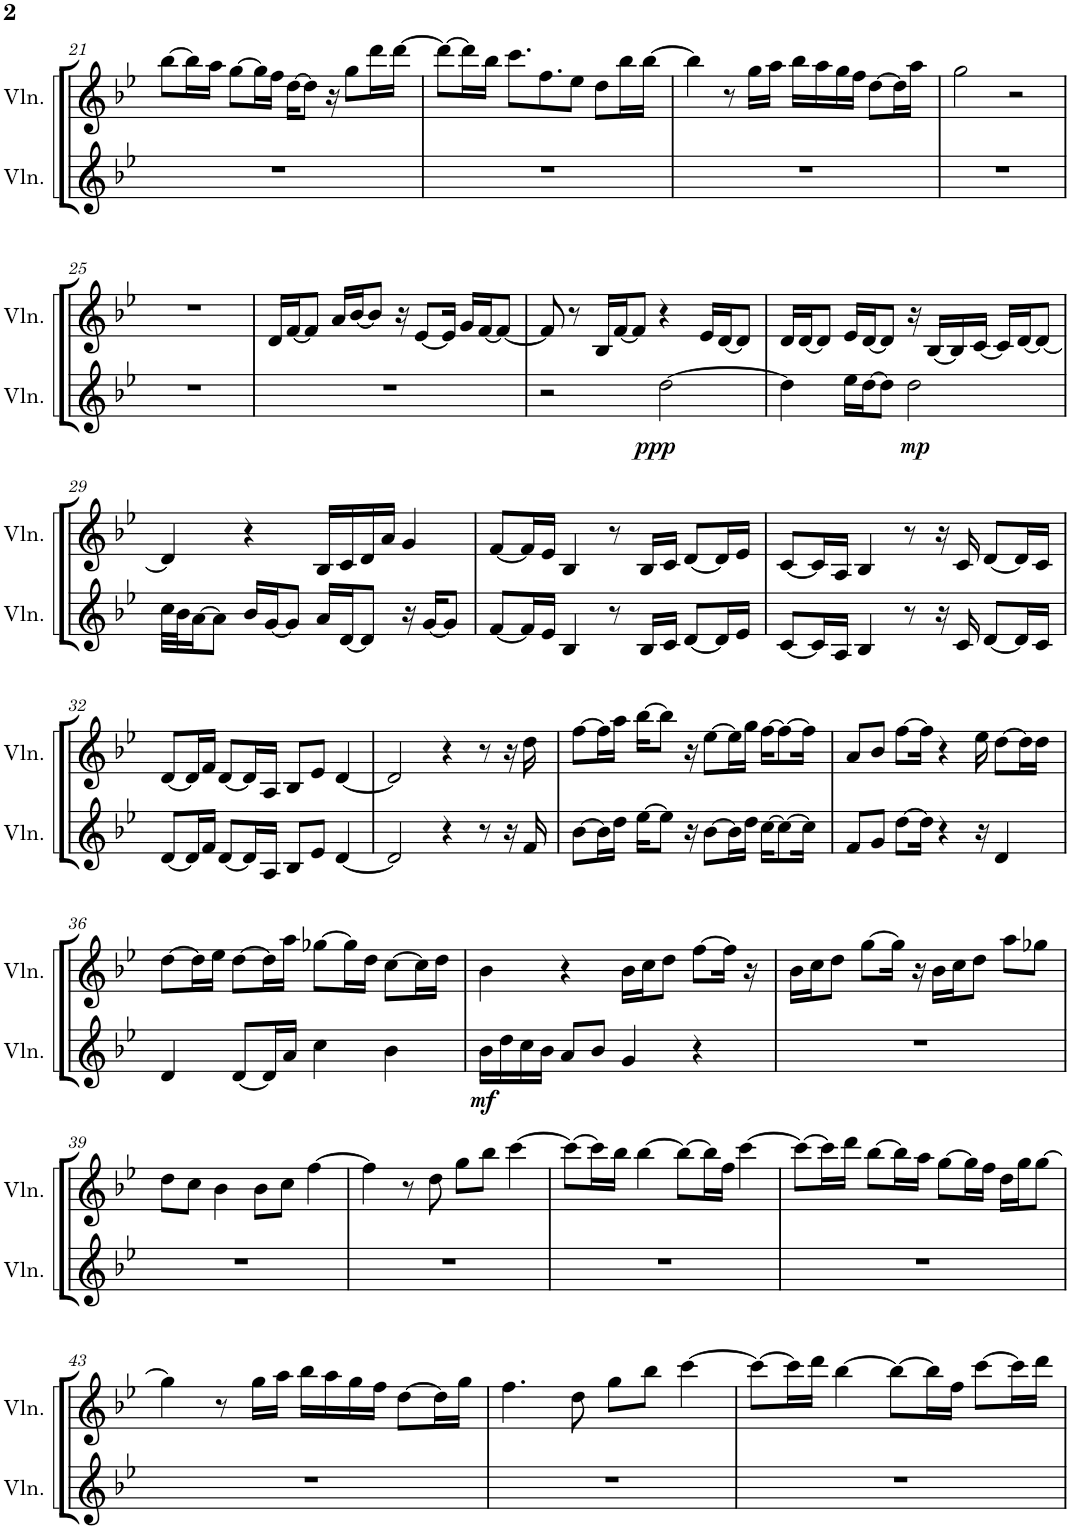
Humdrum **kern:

**kern	**dynam	**kern
*part2	*part2	*part1
*staff2	*staff2	*staff1
*I"小提琴	*	*I"小提琴
!!LO:PB:g=z
*clefG2	*	*clefG2
*k[b-e-]	*	*k[b-e-]
*M4/4	*	*M4/4
=21	=21	=21
1r	.	[8bb-\L
.	.	16bb-\L]
.	.	16aa\JJ
.	.	[8gg\L
.	.	16gg\L]
.	.	16ff\JJ
.	.	[16dd\KL
.	.	8dd\J]
.	.	16r
.	.	8gg\L
.	.	16ddd\L
.	.	[16ddd\JJ
=22	=22	=22
1r	.	8ddd\L_
.	.	16ddd\L]
.	.	16bb-\JJ
.	.	8.ccc\L
.	.	8.ff\
.	.	8ee-\J
.	.	8dd\L
.	.	16bb-\L
.	.	[16bb-\JJ
=23	=23	=23
1r	.	4bb-\]
.	.	8r
.	.	16gg\LL
.	.	16aa\JJ
.	.	16bb-\LL
.	.	16aa\
.	.	16gg\
.	.	16ff\JJ
.	.	[8dd\L
.	.	16dd\L]
.	.	16aa\JJ
=24	=24	=24
1r	.	2gg\
.	.	2r
!!LO:LB:g=z
=25	=25	=25
1r	.	1r
=26	=26	=26
1r	.	16d/LL
.	.	[16f/J
.	.	8f/J]
.	.	16a/LL
.	.	[16b-/J
.	.	8b-/J]
.	.	16r
.	.	[8e-/L
.	.	16e-/Jk]
.	.	16g/LL
.	.	[16f/J
.	.	8f/J_
=27	=27	=27
2r	.	8f/]
.	.	8r
.	.	16B-/LL
.	.	[16f/J
.	.	8f/J]
!	!LO:DY:b	!
[2dd\	ppp	4r
.	.	16e-/LL
.	.	[16d/J
.	.	8d/J]
=28	=28	=28
4dd\]	.	16d/LL
.	.	[16d/J
.	.	8d/J]
16ee-\LL	.	16e-/LL
[16dd\J	.	[16d/J
8dd\J]	.	8d/J]
!	!LO:DY:b	!
2dd\	mp	16r
.	.	[16B-/LL
.	.	16B-/]
.	.	[16c/JJ
.	.	16c/LL]
.	.	[16d/J
.	.	8d/J_
!!LO:LB:g=z
=29	=29	=29
32cc\LLL	.	4d/]
32b-\J	.	.
[16a\J	.	.
8a\J]	.	.
16b-/LL	.	4r
[16g/J	.	.
8g/J]	.	.
16a/LL	.	16B-/LL
[16d/J	.	16c/
8d/J]	.	16d/
.	.	16a/JJ
16r	.	4g/
[16g/KL	.	.
8g/J]	.	.
=30	=30	=30
[8f/L	.	[8f/L
16f/L]	.	16f/L]
16e-/JJ	.	16e-/JJ
4B-/	.	4B-/
8r	.	8r
16B-/LL	.	16B-/LL
16c/JJ	.	16c/JJ
[8d/L	.	[8d/L
16d/L]	.	16d/L]
16e-/JJ	.	16e-/JJ
=31	=31	=31
[8c/L	.	[8c/L
16c/L]	.	16c/L]
16A/JJ	.	16A/JJ
4B-/	.	4B-/
8r	.	8r
16r	.	16r
16c/	.	16c/
[8d/L	.	[8d/L
16d/L]	.	16d/L]
16c/JJ	.	16c/JJ
!!LO:LB:g=z
=32	=32	=32
[8d/L	.	[8d/L
16d/L]	.	16d/L]
16f/JJ	.	16f/JJ
[8d/L	.	[8d/L
16d/L]	.	16d/L]
16A/JJ	.	16A/JJ
8B-/L	.	8B-/L
8e-/J	.	8e-/J
[4d/	.	[4d/
=33	=33	=33
2d/]	.	2d/]
4r	.	4r
8r	.	8r
16r	.	16r
16f/	.	16dd\
=34	=34	=34
[8b-\L	.	[8ff\L
16b-\L]	.	16ff\L]
16dd\JJ	.	16aa\JJ
[16ee-\KL	.	[16bb-\KL
8ee-\J]	.	8bb-\J]
16r	.	16r
[8b-\L	.	[8ee-\L
16b-\L]	.	16ee-\L]
16dd\JJ	.	16gg\JJ
[16cc\KL	.	[16ff\KL
8cc\_	.	8ff\_
16cc\Jk]	.	16ff\Jk]
=35	=35	=35
8f/L	.	8a/L
8g/J	.	8b-/J
[8dd\L	.	[8ff\L
16dd\Jk]	.	16ff\Jk]
4r	.	4r
16r	.	16ee-\
4d/	.	[8dd\L
.	.	16dd\L]
.	.	16dd\JJ
!!LO:LB:g=z
=36	=36	=36
4d/	.	[8dd\L
.	.	16dd\L]
.	.	16ee-\JJ
[8d/L	.	[8dd\L
16d/L]	.	16dd\L]
16a/JJ	.	16aa\JJ
4cc\	.	[8gg-X\L
.	.	16gg-\L]
.	.	16dd\JJ
4b-\	.	[8cc\L
.	.	16cc\L]
.	.	16dd\JJ
=37	=37	=37
!	!LO:DY:b	!
16b-\LL	mf	4b-\
16dd\	.	.
16cc\	.	.
16b-\JJ	.	.
8a/L	.	4r
8b-/J	.	.
4g/	.	16b-\LL
.	.	16cc\J
.	.	8dd\J
4r	.	[8ff\L
.	.	16ff\Jk]
.	.	16r
=38	=38	=38
1r	.	16b-\LL
.	.	16cc\J
.	.	8dd\J
.	.	[8gg\L
.	.	16gg\Jk]
.	.	16r
.	.	16b-\LL
.	.	16cc\J
.	.	8dd\J
.	.	8aa\L
.	.	8gg-X\J
!!LO:LB:g=z
=39	=39	=39
1r	.	8dd\L
.	.	8cc\J
.	.	4b-\
.	.	8b-\L
.	.	8cc\J
.	.	[4ff\
=40	=40	=40
1r	.	4ff\]
.	.	8r
.	.	8dd\
.	.	8gg\L
.	.	8bb-\J
.	.	[4ccc\
=41	=41	=41
1r	.	8ccc\L_
.	.	16ccc\L]
.	.	16bb-\JJ
.	.	[4bb-\
.	.	8bb-\L_
.	.	16bb-\L]
.	.	16ff\JJ
.	.	[4ccc\
=42	=42	=42
1r	.	8ccc\L_
.	.	16ccc\L]
.	.	16ddd\JJ
.	.	[8bb-\L
.	.	16bb-\L]
.	.	16aa\JJ
.	.	[8gg\L
.	.	16gg\L]
.	.	16ff\JJ
.	.	16dd\LL
.	.	16gg\J
.	.	[8gg\J
!!LO:LB:g=z
=43	=43	=43
1r	.	4gg\]
.	.	8r
.	.	16gg\LL
.	.	16aa\JJ
.	.	16bb-\LL
.	.	16aa\
.	.	16gg\
.	.	16ff\JJ
.	.	[8dd\L
.	.	16dd\L]
.	.	16gg\JJ
=44	=44	=44
1r	.	4.ff\
.	.	8dd\
.	.	8gg\L
.	.	8bb-\J
.	.	[4ccc\
=45	=45	=45
1r	.	8ccc\L_
.	.	16ccc\L]
.	.	16ddd\JJ
.	.	[4bb-\
.	.	8bb-\L_
.	.	16bb-\L]
.	.	16ff\JJ
.	.	[8ccc\L
.	.	16ccc\L]
.	.	16ddd\JJ
=	=	=
*-	*-	*-
